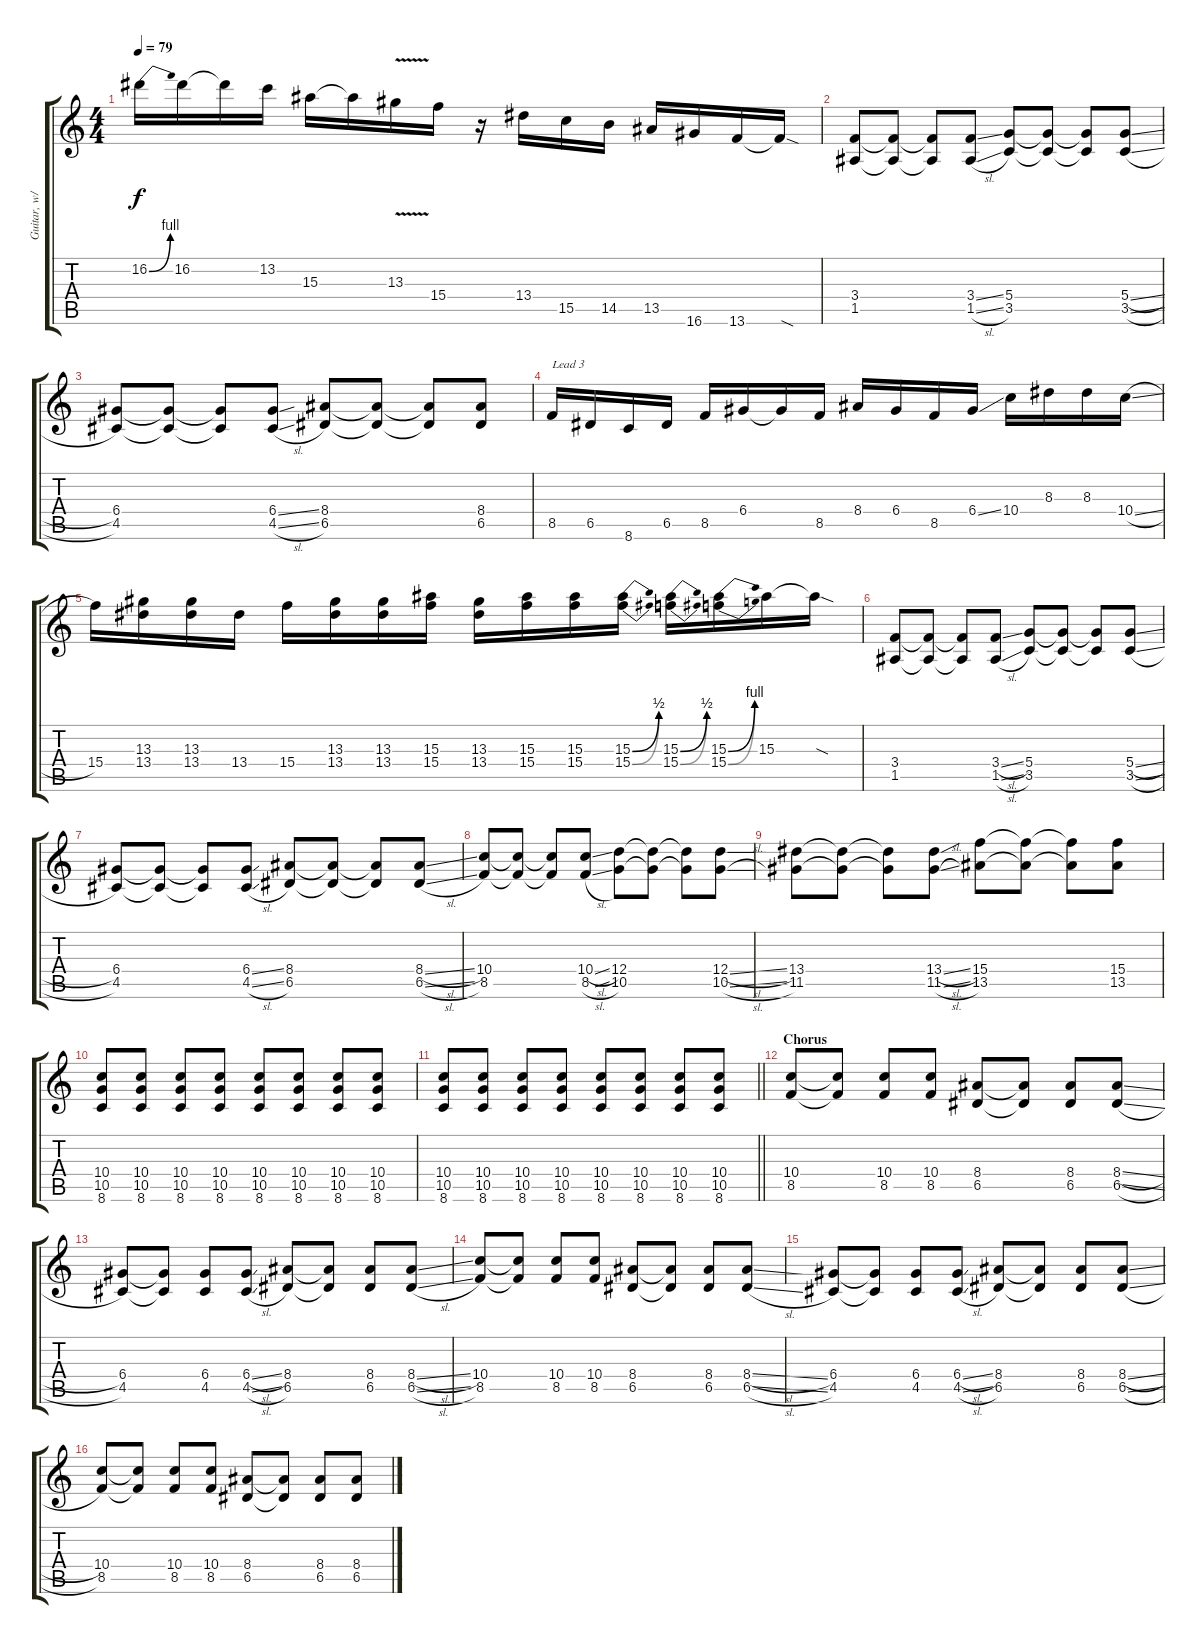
\track ("Guitar, w/o Kbd" "Guitar, w/") {instrument electricguitarjazz}
\staff {score tabs}
\tuning (E4 B3 G3 D3 A2 E2) {hide}
\ts (4 4)
\tempo 79
\clef g2
\ks c
16.2{be (bend 0 0 60 4)}.16{dy f} 16.2.16 16.2{t}.16 13.2.16 15.3.16 15.3{t}.16 13.3{v}.16 15.4.16 r.16 13.4.16 15.5.16 14.5.16 13.5.16 16.6.16 13.6.16 13.6{sod t}.16 |
(3.4 1.5).8 (3.4{t} 1.5{t}).8 (3.4{t} 1.5{t}).8 (3.4{ss} 1.5{sl}).8 (5.4 3.5).8 (5.4{t} 3.5{t}).8 (5.4{t} 3.5{t}).8 (5.4{sl} 3.5{sl}).8 |
(6.4 4.5).8 (6.4{t} 4.5{t}).8 (6.4{t} 4.5{t}).8 (6.4{ss} 4.5{sl}).8 (8.4 6.5).8 (8.4{t} 6.5{t}).8 (8.4{t} 6.5{t}).8 (8.4 6.5).8 |
8.5.16{txt "Lead 3"} 6.5.16 8.6.16 6.5.16 8.5.16 6.4.16 6.4{t}.16 8.5.16 8.4.16 6.4.16 8.5.16 6.4{ss}.16 10.4.16 8.3.16 8.3.16 10.4{sl}.16 |
15.4.16 (13.3 13.4).16 (13.3 13.4).16 13.4.16 15.4.16 (13.3 13.4).16 (13.3 13.4).16 (15.3 15.4).16 (13.3 13.4).16 (15.3 15.4).16 (15.3 15.4).16 (15.3{be (bend 0 0 60 2)} 15.4{be (bend 0 0 60 2)}).16 (15.3{be (bend 0 0 60 2)} 15.4{be (bend 0 0 60 2)}).16 (15.3{be (bend 0 0 60 4)} 15.4{be (bend 0 0 60 4)}).16 15.3.16 15.3{sod t}.16 |
(3.4 1.5).8 (3.4{t} 1.5{t}).8 (3.4{t} 1.5{t}).8 (3.4{sl} 1.5{sl}).8 (5.4 3.5).8 (5.4{t} 3.5{t}).8 (5.4{t} 3.5{t}).8 (5.4{sl} 3.5{sl}).8 |
(6.4 4.5).8 (6.4{t} 4.5{t}).8 (6.4{t} 4.5{t}).8 (6.4{ss} 4.5{sl}).8 (8.4 6.5).8 (8.4{t} 6.5{t}).8 (8.4{t} 6.5{t}).8 (8.4{sl} 6.5{sl}).8 |
(10.4 8.5).8 (10.4{t} 8.5{t}).8 (10.4{t} 8.5{t}).8 (10.4{sl} 8.5{sl}).8 (12.4 10.5).8 (12.4{t} 10.5{t}).8 (12.4{t} 10.5{t}).8 (12.4{sl} 10.5{sl}).8 |
(13.4 11.5).8 (13.4{t} 11.5{t}).8 (13.4{t} 11.5{t}).8 (13.4{sl} 11.5{sl}).8 (15.4 13.5).8 (15.4{t} 13.5{t}).8 (15.4{t} 13.5{t}).8 (15.4 13.5).8 |
(10.4 10.5 8.6).8 (10.4 10.5 8.6).8 (10.4 10.5 8.6).8 (10.4 10.5 8.6).8 (10.4 10.5 8.6).8 (10.4 10.5 8.6).8 (10.4 10.5 8.6).8 (10.4 10.5 8.6).8 |
\barLineRight lightlight
(10.4 10.5 8.6).8 (10.4 10.5 8.6).8 (10.4 10.5 8.6).8 (10.4 10.5 8.6).8 (10.4 10.5 8.6).8 (10.4 10.5 8.6).8 (10.4 10.5 8.6).8 (10.4 10.5 8.6).8 |
\section ("" "Chorus")
(10.4 8.5).8 (10.4{t} 8.5{t}).8 (10.4 8.5).8 (10.4 8.5).8 (8.4 6.5).8 (8.4{t} 6.5{t}).8 (8.4 6.5).8 (8.4{sl} 6.5{sl}).8 |
(6.4 4.5).8 (6.4{t} 4.5{t}).8 (6.4 4.5).8 (6.4{sl} 4.5{sl}).8 (8.4 6.5).8 (8.4{t} 6.5{t}).8 (8.4 6.5).8 (8.4{sl} 6.5{sl}).8 |
(10.4 8.5).8 (10.4{t} 8.5{t}).8 (10.4 8.5).8 (10.4 8.5).8 (8.4 6.5).8 (8.4{t} 6.5{t}).8 (8.4 6.5).8 (8.4{sl} 6.5{sl}).8 |
(6.4 4.5).8 (6.4{t} 4.5{t}).8 (6.4 4.5).8 (6.4{sl} 4.5{sl}).8 (8.4 6.5).8 (8.4{t} 6.5{t}).8 (8.4 6.5).8 (8.4{sl} 6.5{sl}).8 |
(10.4 8.5).8 (10.4{t} 8.5{t}).8 (10.4 8.5).8 (10.4 8.5).8 (8.4 6.5).8 (8.4{t} 6.5{t}).8 (8.4 6.5).8 (8.4{sl} 6.5{sl}).8
